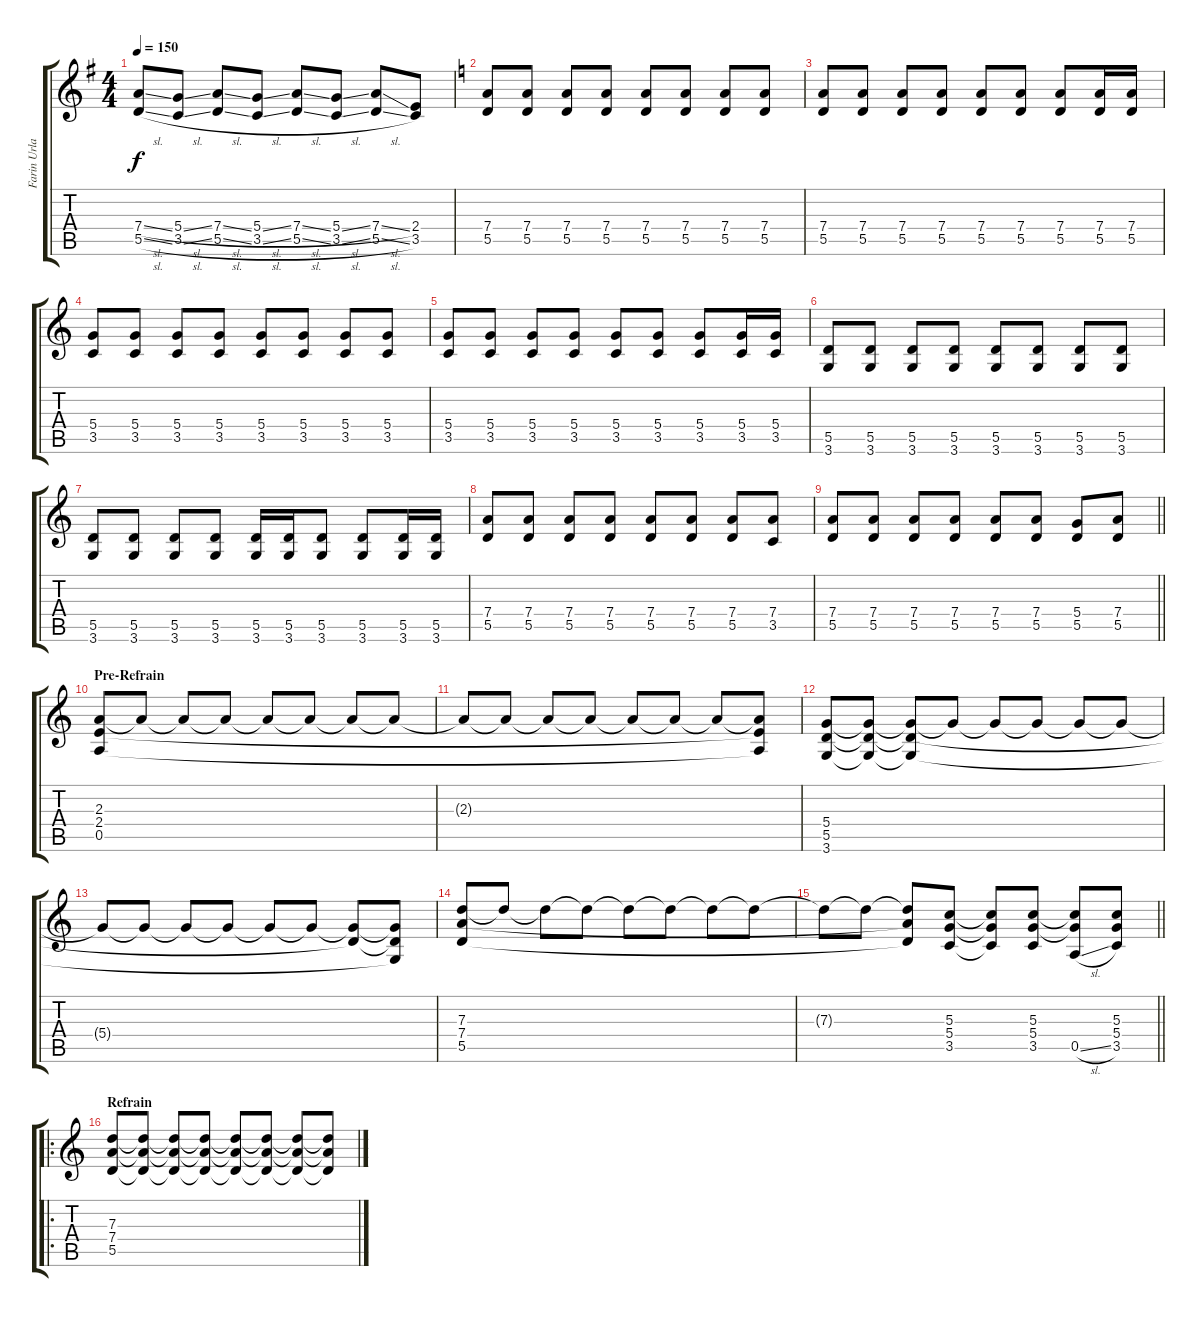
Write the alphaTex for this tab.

\track ("Farin Urlaub II" "Farin Urla") {instrument distortionguitar}
\staff {score tabs}
\tuning (E4 B3 G3 D3 A2 E2) {hide}
\ts (4 4)
\tempo 150
\clef g2
\ks g
(7.4{sl} 5.5{sl}).8{dy f volume 13} (5.4{sl} 3.5{sl}).8 (7.4{sl} 5.5{sl}).8 (5.4{sl} 3.5{sl}).8 (7.4{sl} 5.5{sl}).8 (5.4{sl} 3.5{sl}).8 (7.4{sl} 5.5{sl}).8 (2.4 3.5).8 |
\ks c
(7.4 5.5).8{volume 12} (7.4 5.5).8 (7.4 5.5).8 (7.4 5.5).8 (7.4 5.5).8 (7.4 5.5).8 (7.4 5.5).8 (7.4 5.5).8 |
(7.4 5.5).8 (7.4 5.5).8 (7.4 5.5).8 (7.4 5.5).8 (7.4 5.5).8 (7.4 5.5).8 (7.4 5.5).8 (7.4 5.5).16 (7.4 5.5).16 |
(5.4 3.5).8{volume 13} (5.4 3.5).8 (5.4 3.5).8 (5.4 3.5).8 (5.4 3.5).8 (5.4 3.5).8 (5.4 3.5).8 (5.4 3.5).8 |
(5.4 3.5).8 (5.4 3.5).8 (5.4 3.5).8 (5.4 3.5).8 (5.4 3.5).8 (5.4 3.5).8 (5.4 3.5).8 (5.4 3.5).16 (5.4 3.5).16 |
(5.5 3.6).8 (5.5 3.6).8 (5.5 3.6).8 (5.5 3.6).8 (5.5 3.6).8 (5.5 3.6).8 (5.5 3.6).8 (5.5 3.6).8 |
(5.5 3.6).8 (5.5 3.6).8 (5.5 3.6).8 (5.5 3.6).8 (5.5 3.6).16 (5.5 3.6).16 (5.5 3.6).8 (5.5 3.6).8 (5.5 3.6).16 (5.5 3.6).16 |
(7.4 5.5).8 (7.4 5.5).8 (7.4 5.5).8 (7.4 5.5).8 (7.4 5.5).8 (7.4 5.5).8 (7.4 5.5).8 (7.4 3.5).8 |
\barLineRight lightlight
(7.4 5.5).8 (7.4 5.5).8 (7.4 5.5).8 (7.4 5.5).8 (7.4 5.5).8 (7.4 5.5).8 (5.4 5.5).8 (7.4 5.5).8 |
\section ("" "Pre-Refrain")
(2.3 2.4 0.5).8 2.3{t}.8 2.3{t}.8 2.3{t}.8 2.3{t}.8 2.3{t}.8 2.3{t}.8 2.3{t}.8 |
2.3{t}.8 2.3{t}.8 2.3{t}.8 2.3{t}.8 2.3{t}.8 2.3{t}.8 2.3{t}.8 (2.3{t} 2.4{t} 0.5{t}).8 |
(5.4 5.5 3.6).8 (5.4{t} 5.5{t} 3.6{t}).8 (5.4{t} 5.5{t} 3.6{t}).8 5.4{t}.8 5.4{t}.8 5.4{t}.8 5.4{t}.8 5.4{t}.8 |
5.4{t}.8 5.4{t}.8 5.4{t}.8 5.4{t}.8 5.4{t}.8 5.4{t}.8 (5.4{t} 5.5{t}).8 (5.4{t} 5.5{t} 3.6{t}).8 |
(7.3 7.4 5.5).8 7.3{t}.8 7.3{t}.8 7.3{t}.8 7.3{t}.8 7.3{t}.8 7.3{t}.8 7.3{t}.8 |
\barLineRight lightlight
7.3{t}.8 7.3{t}.8 (7.3{t} 7.4{t} 5.5{t}).8 (5.3 5.4 3.5).8 (5.3{t} 5.4{t} 3.5{t}).8 (5.3 5.4 3.5).8 (5.3{t} 5.4{t} 0.5{sl}).8 (5.3 5.4 3.5).8 |
\ro
\section ("" "Refrain")
(7.3 7.4 5.5).8 (7.3{t} 7.4{t} 5.5{t}).8 (7.3{t} 7.4{t} 5.5{t}).8 (7.3{t} 7.4{t} 5.5{t}).8 (7.3{t} 7.4{t} 5.5{t}).8 (7.3{t} 7.4{t} 5.5{t}).8 (7.3{t} 7.4{t} 5.5{t}).8 (7.3{t} 7.4{t} 5.5{t}).8
